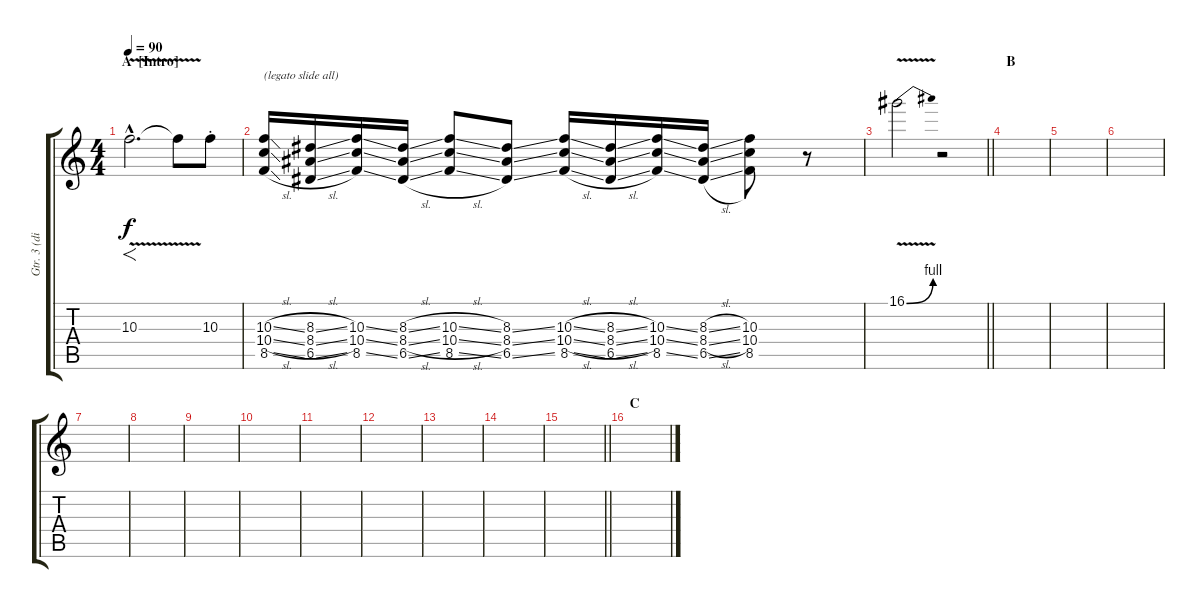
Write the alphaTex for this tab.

\track ("Gtr. 3 (dist.)" "Gtr. 3 (di") {instrument distortionguitar}
\staff {score tabs}
\tuning (E4 B3 G3 D3 A2 E2) {hide}
\ts (4 4)
\section ("" "A  [Intro]")
\tempo 90
\clef g2
\ks c
10.3{v hac}.2{f d dy f instrument distortionguitar} 10.3{t}.8 10.3{st}.8 |
(10.3{sl} 10.4{sl} 8.5{sl}).16{txt "(legato slide all)"} (8.3{sl} 8.4{sl} 6.5{sl}).16 (10.3{ss} 10.4{ss} 8.5{ss}).16 (8.3{sl} 8.4{sl} 6.5{sl}).16 (10.3{sl} 10.4{sl} 8.5{sl}).8 (8.3{ss} 8.4{ss} 6.5{ss}).8 (10.3{sl} 10.4{sl} 8.5{sl}).16 (8.3{sl} 8.4{sl} 6.5{sl}).16 (10.3{ss} 10.4{ss} 8.5{ss}).16 (8.3{sl} 8.4{sl} 6.5{sl}).16 (10.3 10.4 8.5).8 r.8 |
\barLineRight lightlight
16.1{be (bend 0 0 60 4) v}.2 r.2 |
\section ("" "B")
|
|
|
|
|
|
|
|
|
|
|
\barLineRight lightlight
|
\section ("" "C")
